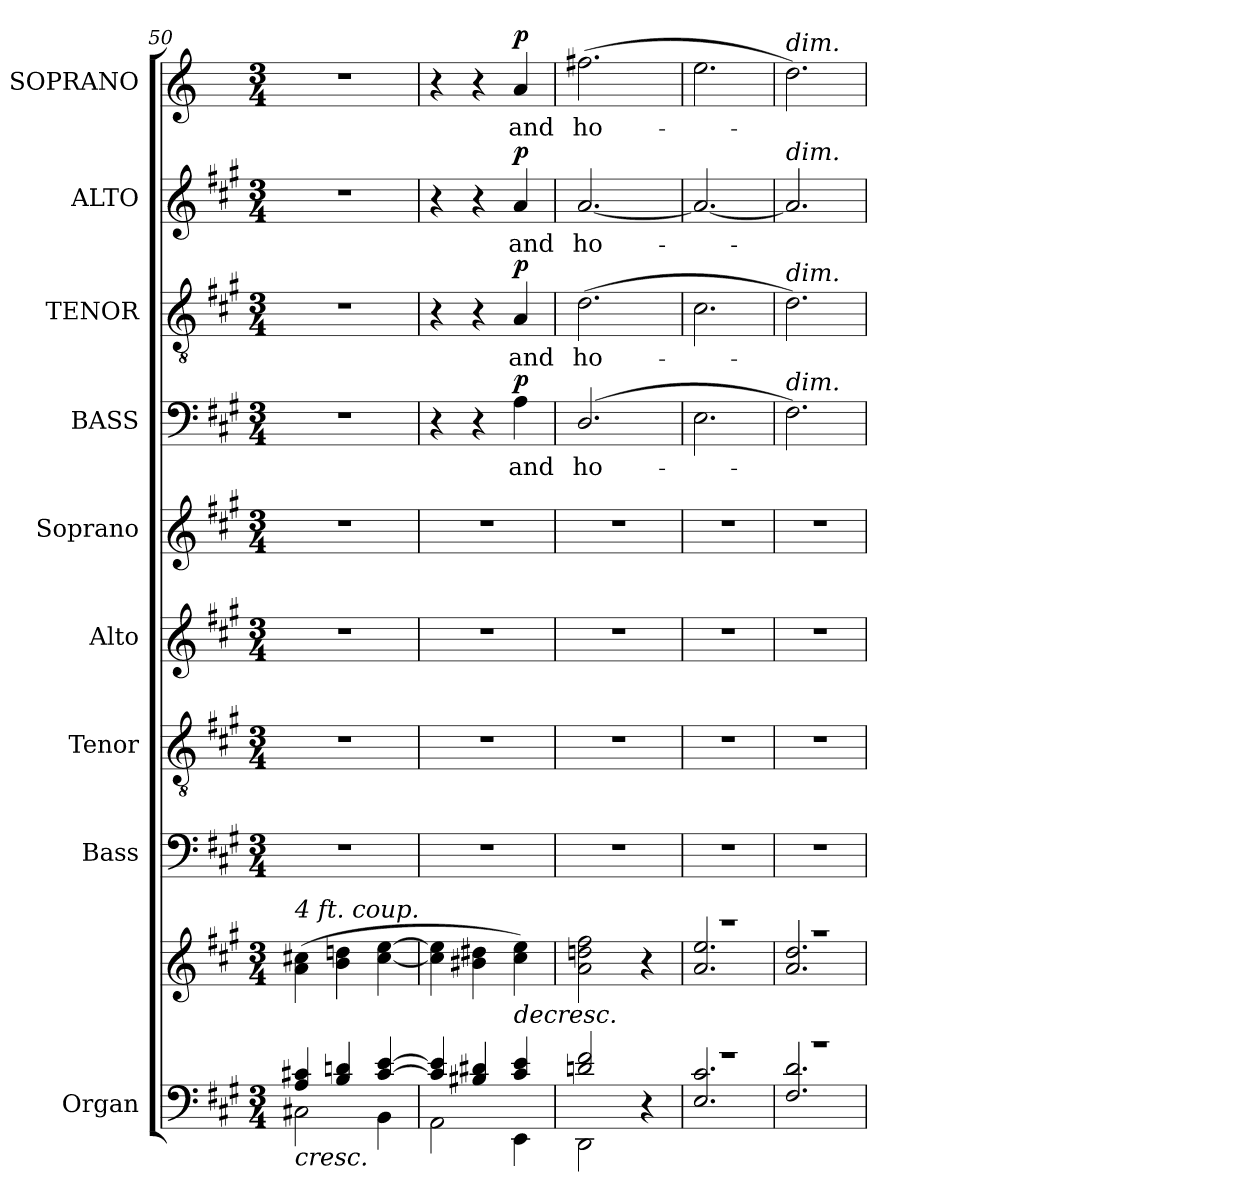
**kern	**kern	**dynam	**kern	**kern	**kern	**kern	**kern	**text	**dynam	**kern	**text	**dynam	**kern	**text	**dynam	**kern	**text	**dynam
*part9	*part9	*part9	*part8	*part7	*part6	*part5	*part4	*part4	*part4	*part3	*part3	*part3	*part2	*part2	*part2	*part1	*part1	*part1
*staff10	*staff9	*staff9/10	*staff8	*staff7	*staff6	*staff5	*staff4	*staff4	*staff4	*staff3	*staff3	*staff3	*staff2	*staff2	*staff2	*staff1	*staff1	*staff1
*I"Organ	*	*	*I"Bass	*I"Tenor	*I"Alto	*I"Soprano	*I"BASS	*	*	*I"TENOR	*	*	*I"ALTO	*	*	*I"SOPRANO	*	*
*I'Org.	*	*	*I'B.	*I'T.	*I'A.	*I'S.	*I'B.	*	*	*I'T.	*	*	*I'A.	*	*	*I'S.	*	*
*clefF4	*clefG2	*	*clefF4	*clefGv2	*clefG2	*clefG2	*clefF4	*	*	*clefGv2	*	*	*clefG2	*	*	*clefG2	*	*
*	*	*	*	*ITrd7c12	*	*	*	*	*	*ITrd7c12	*	*	*	*	*	*	*	*
*k[f#c#g#]	*k[f#c#g#]	*	*k[f#c#g#]	*k[f#c#g#]	*k[f#c#g#]	*k[f#c#g#]	*k[f#c#g#]	*	*	*k[f#c#g#]	*	*	*k[f#c#g#]	*	*	*k[]	*	*
*A:	*A:	*	*A:	*A:	*A:	*A:	*A:	*	*	*A:	*	*	*A:	*	*	*C:	*	*
*M3/4	*M3/4	*	*M3/4	*M3/4	*M3/4	*M3/4	*M3/4	*	*	*M3/4	*	*	*M3/4	*	*	*M3/4	*	*
=50	=50	=50	=50	=50	=50	=50	=50	=50	=50	=50	=50	=50	=50	=50	=50	=50	=50	=50
!	!LO:TX:a:i:t=4 ft. coup.	!	!	!	!	!	!	!	!	!	!	!	!	!	!	!	!	!
!LO:TX:a:i:t=Gt.	!	!	!	!	!	!	!	!	!	!	!	!	!	!	!	!	!	!
!LO:TX:b:i:t=16 ft.	!	!	!	!	!	!	!	!	!	!	!	!	!	!	!	!	!	!
!	!	!LO:HP:b=2	!LO:N:vis=1	!LO:N:vis=1	!LO:N:vis=1	!LO:N:vis=1	!LO:N:vis=1	!	!	!LO:N:vis=1	!	!	!LO:N:vis=1	!	!	!LO:N:vis=1	!	!
*^	*	*	*	*	*	*	*	*	*	*	*	*	*	*	*	*	*	*
4Ai/ 4c#Xi	2C#Xi\	(4ai\ 4cc#Xi	<	2.r	2.r	2.r	2.r	2.r	.	.	2.r	.	.	2.r	.	.	2.r	.	.
4Bi/ 4dni	.	4bi\ 4ddni	.	.	.	.	.	.	.	.	.	.	.	.	.	.	.	.	.
[4c#i/ [4ei	4BBi\	[4cc#i\ [4eei	.	.	.	.	.	.	.	.	.	.	.	.	.	.	.	.	.
=51	=51	=51	=51	=51	=51	=51	=51	=51	=51	=51	=51	=51	=51	=51	=51	=51	=51	=51	=51
!	!	!	!	!LO:N:vis=1	!LO:N:vis=1	!LO:N:vis=1	!LO:N:vis=1	!	!	!	!	!	!	!	!	!	!	!	!
4c#i/] 4ei]	2AAi\	4cc#i\] 4eei]	.	2.r	2.r	2.r	2.r	4r	.	.	4r	.	.	4r	.	.	4r	.	.
4B#Xi/ 4d#Xi	.	4b#Xi\ 4dd#Xi	]	.	.	.	.	4r	.	.	4r	.	.	4r	.	.	4r	.	.
!	!	!	!LO:HP:b	!	!	!	!	!	!	!	!	!	!	!	!	!	!	!	!
!	!	!	!	!	!	!	!	!	!LO:LY:b:color=#000000	!	!	!	!	!	!	!	!	!	!
!	!	!	!	!	!	!	!	!	!	!	!	!LO:LY:b:color=#000000	!	!	!	!	!	!	!
!	!	!	!	!	!	!	!	!	!	!	!	!	!	!	!LO:LY:b:color=#000000	!	!	!	!
!	!	!	!	!	!	!	!	!	!	!	!	!	!	!	!	!	!	!LO:LY:b:color=#000000	!
4c#i/ 4ei	4EEi\	4cc#i\ 4eei)	>	.	.	.	.	4Ai\	and	p	4AAi/	and	p	4ai/	and	p	4ai/	and	p
*v	*v	*	*	*	*	*	*	*	*	*	*	*	*	*	*	*	*	*	*
.	.	[	.	.	.	.	.	.	.	.	.	.	.	.	.	.	.	.
=52	=52	=52	=52	=52	=52	=52	=52	=52	=52	=52	=52	=52	=52	=52	=52	=52	=52	=52
*^	*	*	*	*	*	*	*	*	*	*	*	*	*	*	*	*	*	*
!	!	!	!	!LO:N:vis=1	!LO:N:vis=1	!LO:N:vis=1	!LO:N:vis=1	!	!	!	!	!	!	!	!	!	!	!	!
!	!	!	!	!	!	!	!	!	!LO:LY:b:color=#000000	!	!	!	!	!	!	!	!	!	!
!	!	!	!	!	!	!	!	!	!	!	!	!LO:LY:b:color=#000000	!	!	!	!	!	!	!
!	!	!	!	!	!	!	!	!	!	!	!	!	!	!	!LO:LY:b:color=#000000	!	!	!	!
!	!	!	!	!	!	!	!	!	!	!	!	!	!	!	!	!	!	!LO:LY:b:color=#000000	!
2dni/ 2f#i	2DDi\	2ai\ 2ddni 2ff#i	.	2.r	2.r	2.r	2.r	(2.Di/	ho-	.	(2.Di\	ho-	.	[2.ai/	ho-	.	(2.ff#i\	ho-	.
4r	4ryy	4r	.	.	.	.	.	.	.	.	.	.	.	.	.	.	.	.	.
=53	=53	=53	=53	=53	=53	=53	=53	=53	=53	=53	=53	=53	=53	=53	=53	=53	=53	=53	=53
!LO:N:vis=1	!	!LO:N:vis=1	!	!LO:N:vis=1	!LO:N:vis=1	!LO:N:vis=1	!LO:N:vis=1	!	!	!	!	!	!	!	!	!	!	!	!
*	*	*^	*	*	*	*	*	*	*	*	*	*	*	*	*	*	*	*	*
2.r	2.Ei/ 2.c#i	2.r	2.ai/ 2.eei	.	2.r	2.r	2.r	2.r	2.Ei\	.	.	2.C#i\	.	.	2.ai/_	.	.	2.eei\	.	.
=54	=54	=54	=54	=54	=54	=54	=54	=54	=54	=54	=54	=54	=54	=54	=54	=54	=54	=54	=54	=54
!	!	!	!	!	!	!	!	!	!	!	!	!	!	!	!	!	!	!LO:TX:a:i:t=dim.	!	!
!	!	!	!	!	!	!	!	!	!	!	!	!	!	!	!LO:TX:a:i:t=dim.	!	!	!	!	!
!	!	!	!	!	!	!	!	!	!	!	!	!LO:TX:a:i:t=dim.	!	!	!	!	!	!	!	!
!	!	!	!	!	!	!	!	!	!LO:TX:a:i:t=dim.	!	!	!	!	!	!	!	!	!	!	!
!LO:N:vis=1	!	!LO:N:vis=1	!	!	!LO:N:vis=1	!LO:N:vis=1	!LO:N:vis=1	!LO:N:vis=1	!	!	!	!	!	!	!	!	!	!	!	!
2.r	2.F#i/ 2.di	2.r	2.ai/ 2.ddi	.	2.r	2.r	2.r	2.r	2.F#i\)	.	.	2.Di\)	.	.	2.ai/]	.	.	2.ddi\)	.	.
*v	*v	*	*	*	*	*	*	*	*	*	*	*	*	*	*	*	*	*	*	*
*	*v	*v	*	*	*	*	*	*	*	*	*	*	*	*	*	*	*	*	*
=	=	=	=	=	=	=	=	=	=	=	=	=	=	=	=	=	=	=
*-	*-	*-	*-	*-	*-	*-	*-	*-	*-	*-	*-	*-	*-	*-	*-	*-	*-	*-
